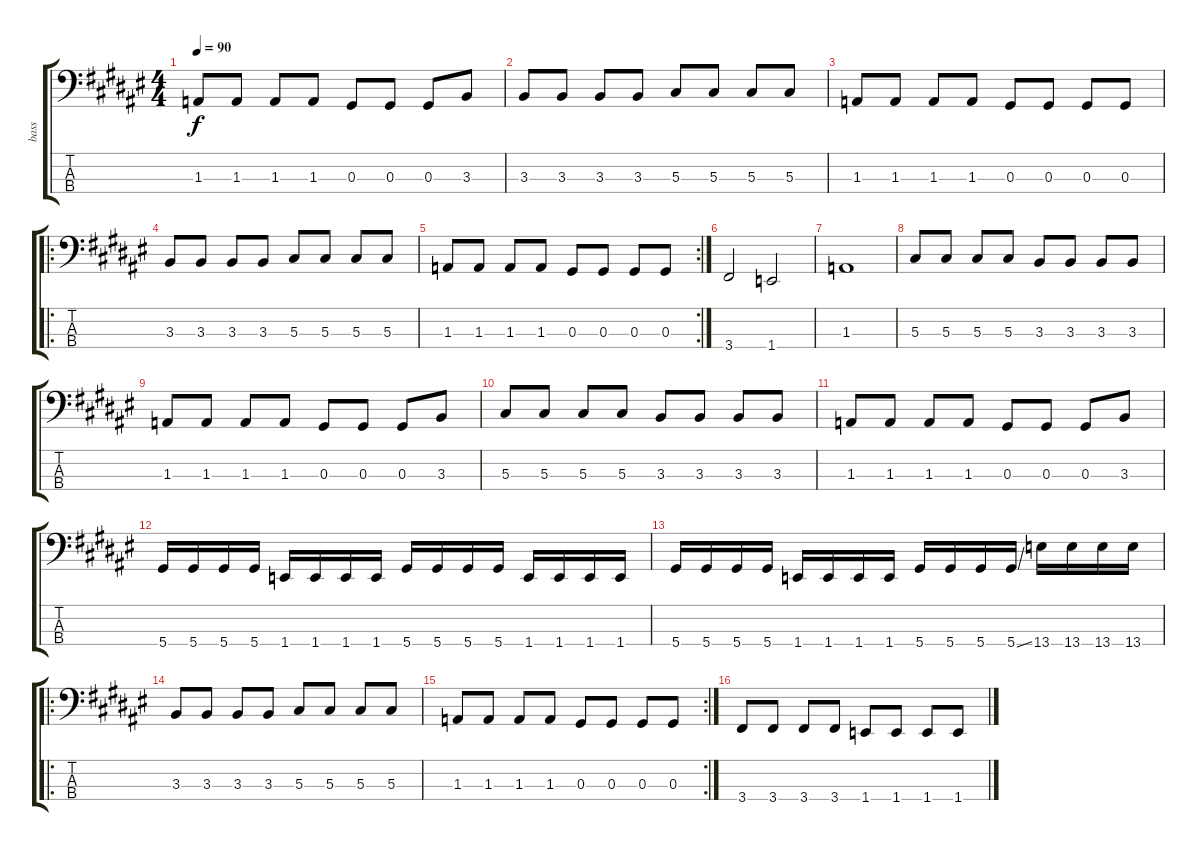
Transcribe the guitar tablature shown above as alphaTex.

\track ("bass" "bass") {instrument electricbasspick}
\staff {score tabs}
\tuning (Gb2 Db2 Ab1 Eb1) {hide}
\ts (4 4)
\tempo 90
\clef f4
\ks d#minor
1.3.8{dy f} 1.3.8 1.3.8 1.3.8 0.3.8 0.3.8 0.3.8 3.3.8 |
3.3.8 3.3.8 3.3.8 3.3.8 5.3.8 5.3.8 5.3.8 5.3.8 |
1.3.8 1.3.8 1.3.8 1.3.8 0.3.8 0.3.8 0.3.8 0.3.8 |
\ro
3.3.8 3.3.8 3.3.8 3.3.8 5.3.8 5.3.8 5.3.8 5.3.8 |
\rc 2
1.3.8 1.3.8 1.3.8 1.3.8 0.3.8 0.3.8 0.3.8 0.3.8 |
3.4.2 1.4.2 |
1.3.1 |
5.3.8 5.3.8 5.3.8 5.3.8 3.3.8 3.3.8 3.3.8 3.3.8 |
1.3.8 1.3.8 1.3.8 1.3.8 0.3.8 0.3.8 0.3.8 3.3.8 |
5.3.8 5.3.8 5.3.8 5.3.8 3.3.8 3.3.8 3.3.8 3.3.8 |
1.3.8 1.3.8 1.3.8 1.3.8 0.3.8 0.3.8 0.3.8 3.3.8 |
5.4.16 5.4.16 5.4.16 5.4.16 1.4.16 1.4.16 1.4.16 1.4.16 5.4.16 5.4.16 5.4.16 5.4.16 1.4.16 1.4.16 1.4.16 1.4.16 |
5.4.16 5.4.16 5.4.16 5.4.16 1.4.16 1.4.16 1.4.16 1.4.16 5.4.16 5.4.16 5.4.16 5.4{ss}.16 13.4.16 13.4.16 13.4.16 13.4.16 |
\ro
3.3.8 3.3.8 3.3.8 3.3.8 5.3.8 5.3.8 5.3.8 5.3.8 |
\rc 2
1.3.8 1.3.8 1.3.8 1.3.8 0.3.8 0.3.8 0.3.8 0.3.8 |
3.4.8 3.4.8 3.4.8 3.4.8 1.4.8 1.4.8 1.4.8 1.4.8
